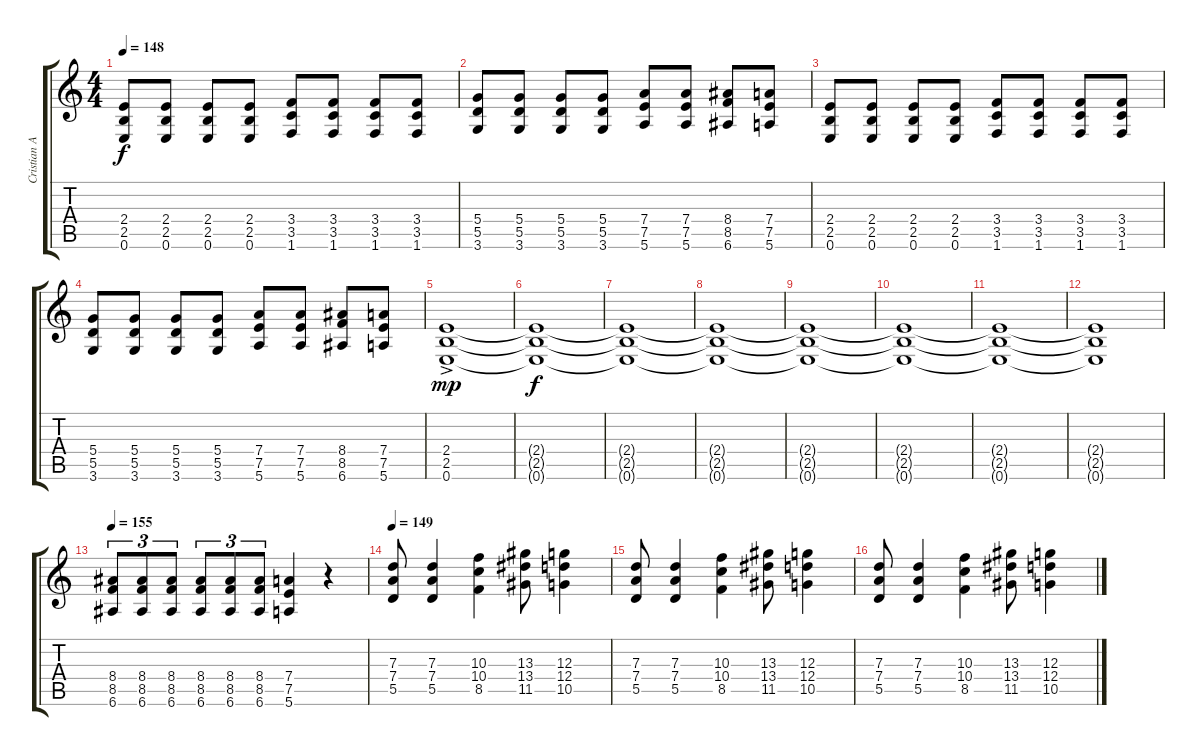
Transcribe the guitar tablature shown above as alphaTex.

\track ("Cristian Aldana" "Cristian A") {instrument overdrivenguitar}
\staff {score tabs}
\tuning (E4 B3 G3 D3 A2 E2) {hide}
\ts (4 4)
\tempo 148
\clef g2
\ks c
(2.4 2.5 0.6).8{dy f} (2.4 2.5 0.6).8 (2.4 2.5 0.6).8 (2.4 2.5 0.6).8 (3.4 3.5 1.6).8 (3.4 3.5 1.6).8 (3.4 3.5 1.6).8 (3.4 3.5 1.6).8 |
(5.4 5.5 3.6).8 (5.4 5.5 3.6).8 (5.4 5.5 3.6).8 (5.4 5.5 3.6).8 (7.4 7.5 5.6).8 (7.4 7.5 5.6).8 (8.4 8.5 6.6).8 (7.4 7.5 5.6).8 |
(2.4 2.5 0.6).8 (2.4 2.5 0.6).8 (2.4 2.5 0.6).8 (2.4 2.5 0.6).8 (3.4 3.5 1.6).8 (3.4 3.5 1.6).8 (3.4 3.5 1.6).8 (3.4 3.5 1.6).8 |
(5.4 5.5 3.6).8 (5.4 5.5 3.6).8 (5.4 5.5 3.6).8 (5.4 5.5 3.6).8 (7.4 7.5 5.6).8 (7.4 7.5 5.6).8 (8.4 8.5 6.6).8 (7.4 7.5 5.6).8 |
(2.4{ac} 2.5{ac} 0.6{ac}).1{dy mp} |
(2.4{t} 2.5{t} 0.6{t}).1{dy f} |
(2.4{t} 2.5{t} 0.6{t}).1 |
(2.4{t} 2.5{t} 0.6{t}).1 |
(2.4{t} 2.5{t} 0.6{t}).1 |
(2.4{t} 2.5{t} 0.6{t}).1 |
(2.4{t} 2.5{t} 0.6{t}).1 |
(2.4{t} 2.5{t} 0.6{t}).1 |
\tempo 155
(8.4 8.5 6.6).8{tu (3 2)} (8.4 8.5 6.6).8{tu (3 2)} (8.4 8.5 6.6).8{tu (3 2)} (8.4 8.5 6.6).8{tu (3 2)} (8.4 8.5 6.6).8{tu (3 2)} (8.4 8.5 6.6).8{tu (3 2)} (7.4 7.5 5.6).4 r.4 |
\tempo 149
(7.3 7.4 5.5).8 (7.3 7.4 5.5).4 (10.3 10.4 8.5).4 (13.3 13.4 11.5).8 (12.3 12.4 10.5).4 |
(7.3 7.4 5.5).8 (7.3 7.4 5.5).4 (10.3 10.4 8.5).4 (13.3 13.4 11.5).8 (12.3 12.4 10.5).4 |
(7.3 7.4 5.5).8 (7.3 7.4 5.5).4 (10.3 10.4 8.5).4 (13.3 13.4 11.5).8 (12.3 12.4 10.5).4
